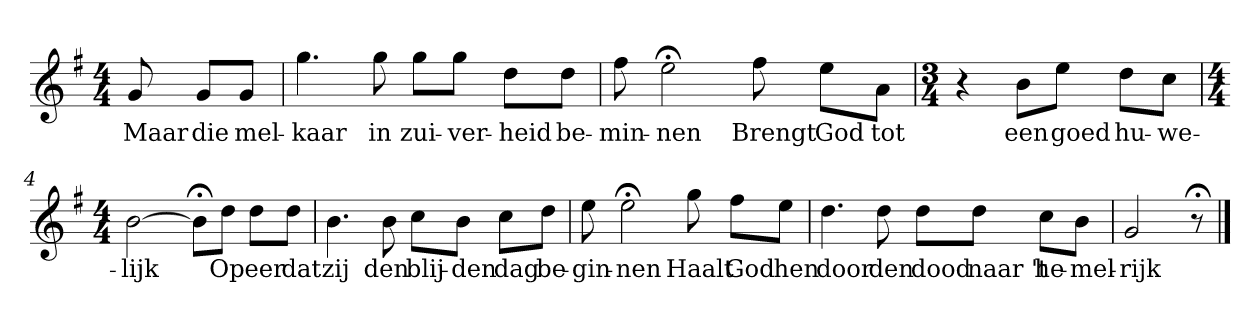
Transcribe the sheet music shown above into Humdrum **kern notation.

**kern	**text
*part1	*part1
*staff1	*staff1
*k[f#]	*
*G:	*
*M4/4	*
*MM120	*
=	=
8g	Maar
8gL	die
8gJ	mel-
=1	=1
4.gg	-kaar
8gg	in
8ggL	zui-
8ggJ	-ver-
8ddL	-heid
8ddJ	be-
=2	=2
8ff#	-min-
2ee;<	-nen
8ff#	Brengt
8eeL	God
8aJ	tot
=3	=3
*M3/4	*
4r	.
8bL	een
8eeJ	goed
8ddL	hu-
8ccJ	-we-
=4	=4
*M4/4	*
[2b	-lijk
8b;<L]	.
8ddJ	Op
8ddL	eer
8ddJ	dat
=5	=5
4.b	zij
8b	den
8ccL	blij-
8bJ	-den
8ccL	dag
8ddJ	be-
=6	=6
8ee	-gin-
2ee;<	-nen
8gg	Haalt
8ff#L	God
8eeJ	hen
=7	=7
4.dd	door
8dd	den
8ddL	dood
8ddJ	naar 't
8ccL	he-
8bJ	-mel-
=8	=8
2g	-rijk
8r;<	.
==	==
*-	*-
